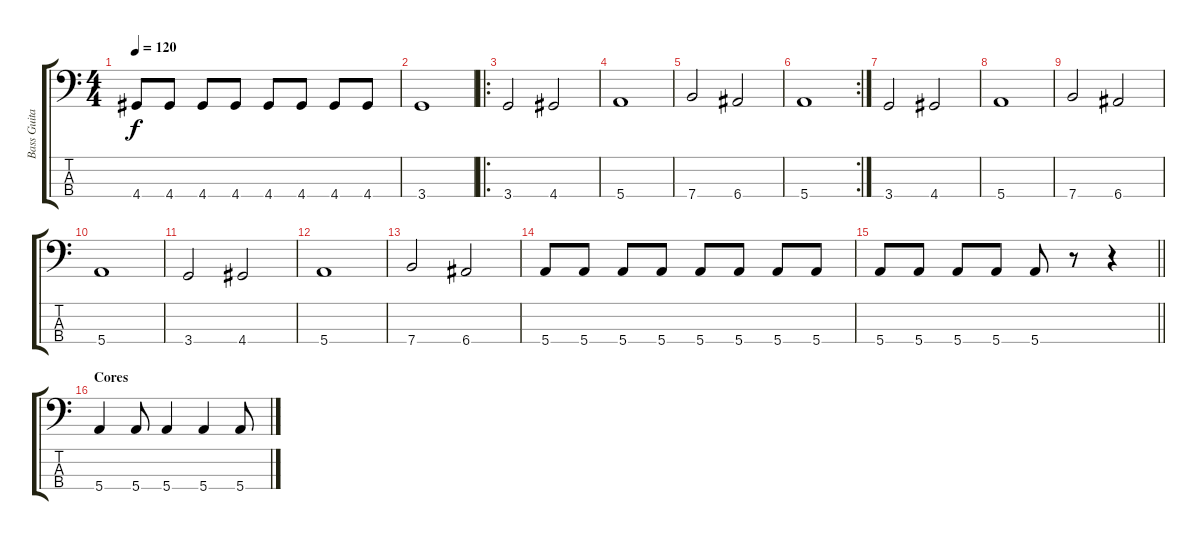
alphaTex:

\track ("Bass Guitar" "Bass Guita") {instrument electricbassfinger}
\staff {score tabs}
\tuning (G2 D2 A1 E1) {hide}
\ts (4 4)
\tempo 120
\clef f4
\ks c
4.4.8{dy f} 4.4.8 4.4.8 4.4.8 4.4.8 4.4.8 4.4.8 4.4.8 |
3.4.1 |
\ro
3.4.2 4.4.2 |
5.4.1 |
7.4.2 6.4.2 |
\rc 2
5.4.1 |
3.4.2 4.4.2 |
5.4.1 |
7.4.2 6.4.2 |
5.4.1 |
3.4.2 4.4.2 |
5.4.1 |
7.4.2 6.4.2 |
5.4.8 5.4.8 5.4.8 5.4.8 5.4.8 5.4.8 5.4.8 5.4.8 |
\barLineRight lightlight
5.4.8 5.4.8 5.4.8 5.4.8 5.4.8 r.8 r.4 |
\section ("" "Cores")
5.4.4 5.4.8 5.4.4 5.4.4 5.4.8
